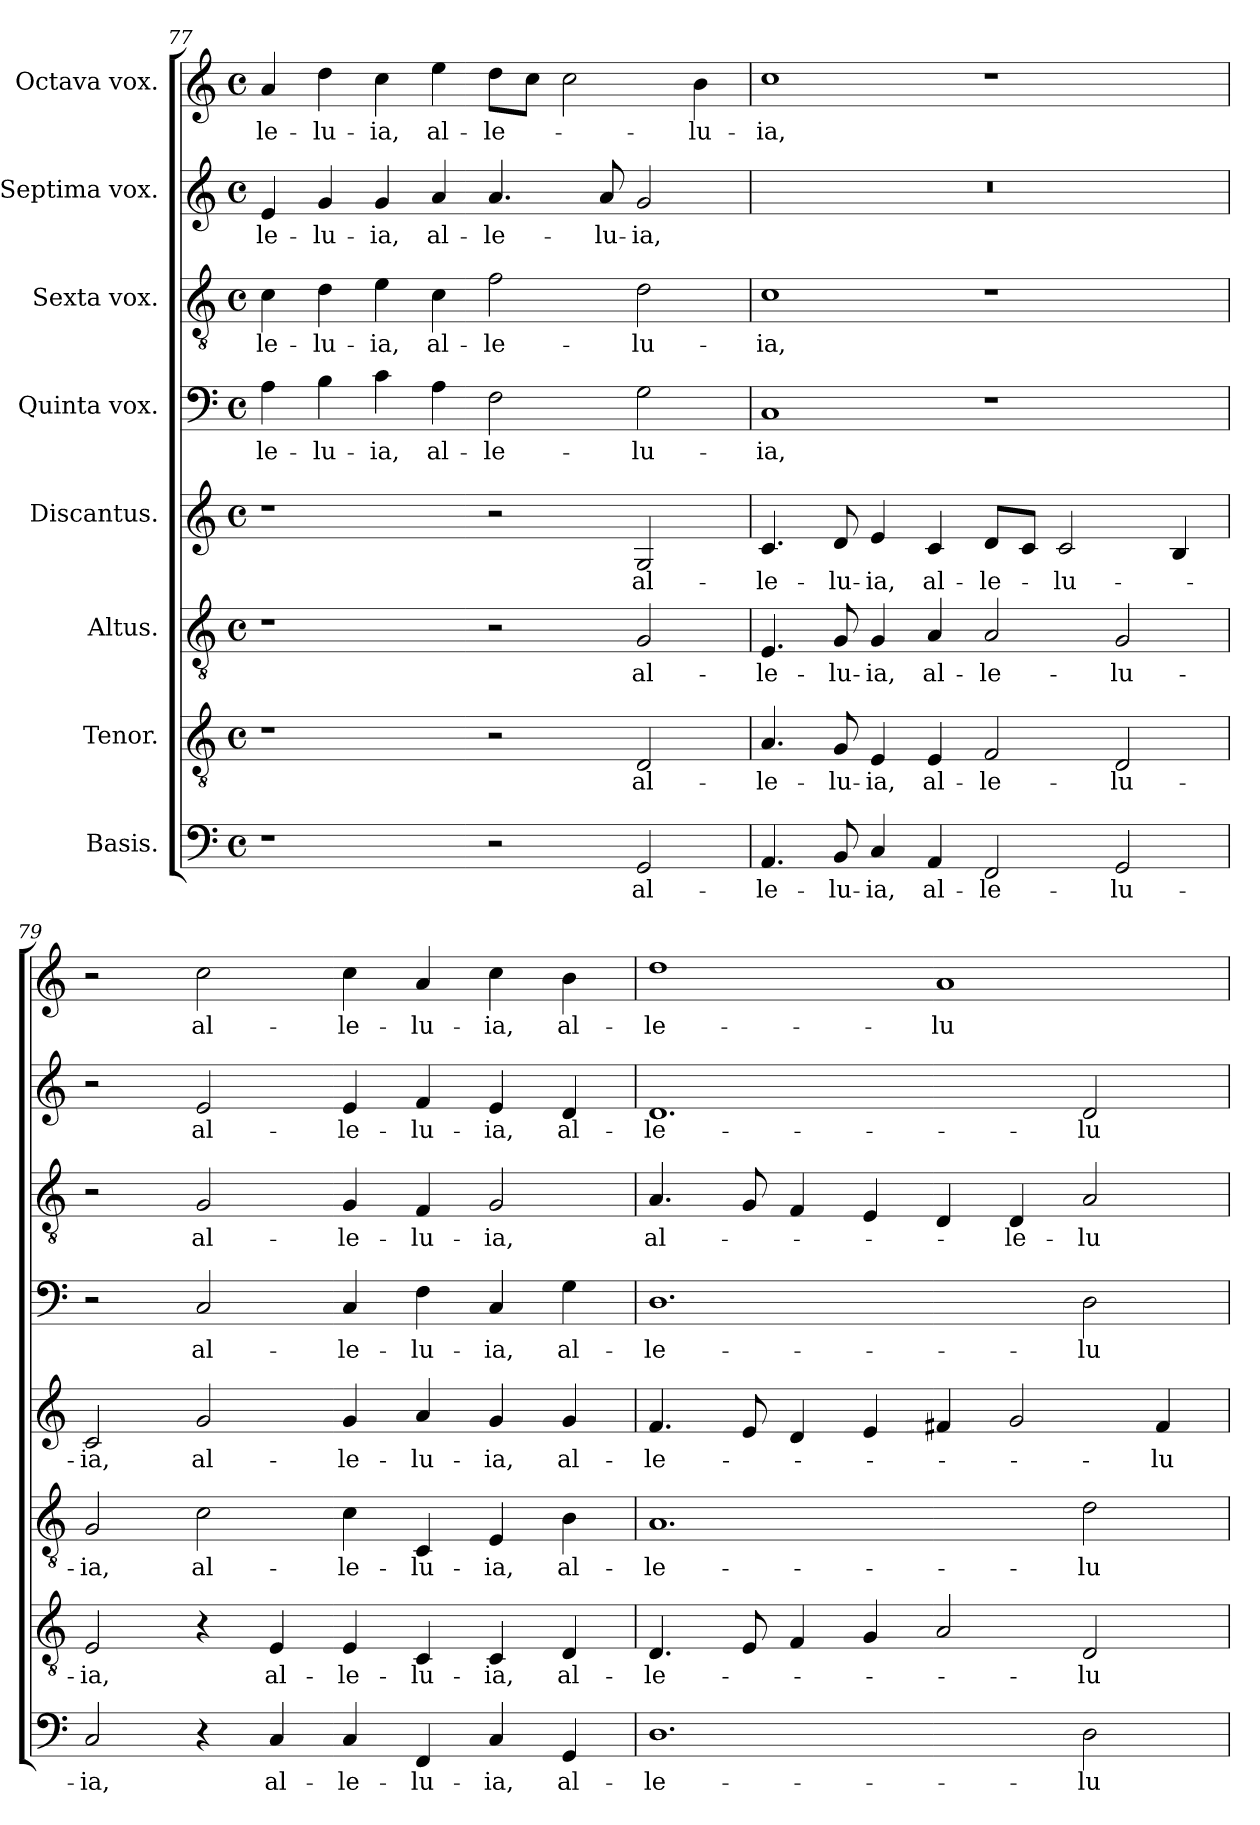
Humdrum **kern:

**kern	**text	**kern	**text	**kern	**text	**kern	**text	**kern	**text	**kern	**text	**kern	**text	**kern	**text
*part8	*part8	*part7	*part7	*part6	*part6	*part5	*part5	*part4	*part4	*part3	*part3	*part2	*part2	*part1	*part1
*staff8	*staff8	*staff7	*staff7	*staff6	*staff6	*staff5	*staff5	*staff4	*staff4	*staff3	*staff3	*staff2	*staff2	*staff1	*staff1
*I"Basis.	*	*I"Tenor.	*	*I"Altus.	*	*I"Discantus.	*	*I"Quinta vox.	*	*I"Sexta vox.	*	*I"Septima vox.	*	*I"Octava vox.	*
*clefF4	*	*clefGv2	*	*clefGv2	*	*clefG2	*	*clefF4	*	*clefGv2	*	*clefG2	*	*clefG2	*
*k[]	*	*k[]	*	*k[]	*	*k[]	*	*k[]	*	*k[]	*	*k[]	*	*k[]	*
*M4/2	*	*M4/2	*	*M4/2	*	*M4/2	*	*M4/2	*	*M4/2	*	*M4/2	*	*M4/2	*
*met(c)	*	*met(c)	*	*met(c)	*	*met(c)	*	*met(c)	*	*met(c)	*	*met(c)	*	*met(c)	*
=77	=77	=77	=77	=77	=77	=77	=77	=77	=77	=77	=77	=77	=77	=77	=77
!	!	!	!	!	!	!	!	!	!LO:LY:b	!	!LO:LY:b	!	!LO:LY:b	!	!LO:LY:b
1r	.	1r	.	1r	.	1r	.	4A\	-le-	4c\	-le-	4e/	-le-	4a/	-le-
!	!	!	!	!	!	!	!	!	!LO:LY:b	!	!LO:LY:b	!	!LO:LY:b	!	!LO:LY:b
.	.	.	.	.	.	.	.	4B\	-lu-	4d\	-lu-	4g/	-lu-	4dd\	-lu-
!	!	!	!	!	!	!	!	!	!LO:LY:b	!	!LO:LY:b	!	!LO:LY:b	!	!LO:LY:b
.	.	.	.	.	.	.	.	4c\	-ia,	4e\	-ia,	4g/	-ia,	4cc\	-ia,
!	!	!	!	!	!	!	!	!	!LO:LY:b	!	!LO:LY:b	!	!LO:LY:b	!	!LO:LY:b
.	.	.	.	.	.	.	.	4A\	al-	4c\	al-	4a/	al-	4ee\	al-
!	!	!	!	!	!	!	!	!	!LO:LY:b	!	!LO:LY:b	!	!LO:LY:b	!	!LO:LY:b
2r	.	2r	.	2r	.	2r	.	2F\	-le-	2f\	-le-	4.a/	-le-	8dd\L	-le-
.	.	.	.	.	.	.	.	.	.	.	.	.	.	8cc\J	.
.	.	.	.	.	.	.	.	.	.	.	.	.	.	2cc\	.
!	!	!	!	!	!	!	!	!	!	!	!	!	!LO:LY:b	!	!
.	.	.	.	.	.	.	.	.	.	.	.	8a/	-lu-	.	.
!	!LO:LY:b	!	!LO:LY:b	!	!LO:LY:b	!	!LO:LY:b	!	!LO:LY:b	!	!LO:LY:b	!	!LO:LY:b	!	!
2GG/	al-	2D/	al-	2G/	al-	2G/	al-	2G\	-lu-	2d\	-lu-	2g/	-ia,	.	.
!	!	!	!	!	!	!	!	!	!	!	!	!	!	!	!LO:LY:b
.	.	.	.	.	.	.	.	.	.	.	.	.	.	4b\	-lu-
=78	=78	=78	=78	=78	=78	=78	=78	=78	=78	=78	=78	=78	=78	=78	=78
!	!LO:LY:b	!	!LO:LY:b	!	!LO:LY:b	!	!LO:LY:b	!	!LO:LY:b	!	!LO:LY:b	!	!	!	!LO:LY:b
4.AA/	-le-	4.A/	-le-	4.E/	-le-	4.c/	-le-	1C	-ia,	1c	-ia,	0r	.	1cc	-ia,
!	!LO:LY:b	!	!LO:LY:b	!	!LO:LY:b	!	!LO:LY:b	!	!	!	!	!	!	!	!
8BB/	-lu-	8G/	-lu-	8G/	-lu-	8d/	-lu-	.	.	.	.	.	.	.	.
!	!LO:LY:b	!	!LO:LY:b	!	!LO:LY:b	!	!LO:LY:b	!	!	!	!	!	!	!	!
4C/	-ia,	4E/	-ia,	4G/	-ia,	4e/	-ia,	.	.	.	.	.	.	.	.
!	!LO:LY:b	!	!LO:LY:b	!	!LO:LY:b	!	!LO:LY:b	!	!	!	!	!	!	!	!
4AA/	al-	4E/	al-	4A/	al-	4c/	al-	.	.	.	.	.	.	.	.
!	!LO:LY:b	!	!LO:LY:b	!	!LO:LY:b	!	!LO:LY:b	!	!	!	!	!	!	!	!
2FF/	-le-	2F/	-le-	2A/	-le-	8d/L	-le-	1r	.	1r	.	.	.	1r	.
.	.	.	.	.	.	8c/J	.	.	.	.	.	.	.	.	.
!	!	!	!	!	!	!	!LO:LY:b	!	!	!	!	!	!	!	!
.	.	.	.	.	.	2c/	-lu-	.	.	.	.	.	.	.	.
!	!LO:LY:b	!	!LO:LY:b	!	!LO:LY:b	!	!	!	!	!	!	!	!	!	!
2GG/	-lu-	2D/	-lu-	2G/	-lu-	.	.	.	.	.	.	.	.	.	.
.	.	.	.	.	.	4B/	.	.	.	.	.	.	.	.	.
=79	=79	=79	=79	=79	=79	=79	=79	=79	=79	=79	=79	=79	=79	=79	=79
!	!LO:LY:b	!	!LO:LY:b	!	!LO:LY:b	!	!LO:LY:b	!	!	!	!	!	!	!	!
2C/	-ia,	2E/	-ia,	2G/	-ia,	2c/	-ia,	2r	.	2r	.	2r	.	2r	.
!	!	!	!	!	!LO:LY:b	!	!LO:LY:b	!	!LO:LY:b	!	!LO:LY:b	!	!LO:LY:b	!	!LO:LY:b
4r	.	4r	.	2c\	al-	2g/	al-	2C/	al-	2G/	al-	2e/	al-	2cc\	al-
!	!LO:LY:b	!	!LO:LY:b	!	!	!	!	!	!	!	!	!	!	!	!
4C/	al-	4E/	al-	.	.	.	.	.	.	.	.	.	.	.	.
!	!LO:LY:b	!	!LO:LY:b	!	!LO:LY:b	!	!LO:LY:b	!	!LO:LY:b	!	!LO:LY:b	!	!LO:LY:b	!	!LO:LY:b
4C/	-le-	4E/	-le-	4c\	-le-	4g/	-le-	4C/	-le-	4G/	-le-	4e/	-le-	4cc\	-le-
!	!LO:LY:b	!	!LO:LY:b	!	!LO:LY:b	!	!LO:LY:b	!	!LO:LY:b	!	!LO:LY:b	!	!LO:LY:b	!	!LO:LY:b
4FF/	-lu-	4C/	-lu-	4C/	-lu-	4a/	-lu-	4F\	-lu-	4F/	-lu-	4f/	-lu-	4a/	-lu-
!	!LO:LY:b	!	!LO:LY:b	!	!LO:LY:b	!	!LO:LY:b	!	!LO:LY:b	!	!LO:LY:b	!	!LO:LY:b	!	!LO:LY:b
4C/	-ia,	4C/	-ia,	4E/	-ia,	4g/	-ia,	4C/	-ia,	2G/	-ia,	4e/	-ia,	4cc\	-ia,
!	!LO:LY:b	!	!LO:LY:b	!	!LO:LY:b	!	!LO:LY:b	!	!LO:LY:b	!	!	!	!LO:LY:b	!	!LO:LY:b
4GG/	al-	4D/	al-	4B\	al-	4g/	al-	4G\	al-	.	.	4d/	al-	4b\	al-
=80	=80	=80	=80	=80	=80	=80	=80	=80	=80	=80	=80	=80	=80	=80	=80
!	!LO:LY:b	!	!LO:LY:b	!	!LO:LY:b	!	!LO:LY:b	!	!LO:LY:b	!	!LO:LY:b	!	!LO:LY:b	!	!LO:LY:b
1.D	-le-	4.D/	-le-	1.A	-le-	4.f/	-le-	1.D	-le-	4.A/	al-	1.d	-le-	1dd	-le-
.	.	8E/	.	.	.	8e/	.	.	.	8G/	.	.	.	.	.
.	.	4F/	.	.	.	4d/	.	.	.	4F/	.	.	.	.	.
.	.	4G/	.	.	.	4e/	.	.	.	4E/	.	.	.	.	.
!	!	!	!	!	!	!	!	!	!	!	!	!	!	!	!LO:LY:b
.	.	2A/	.	.	.	4f#X/	.	.	.	4D/	.	.	.	1a	-lu-
!	!	!	!	!	!	!	!	!	!	!	!LO:LY:b	!	!	!	!
.	.	.	.	.	.	2g/	.	.	.	4D/	-le-	.	.	.	.
!	!LO:LY:b	!	!LO:LY:b	!	!LO:LY:b	!	!	!	!LO:LY:b	!	!LO:LY:b	!	!LO:LY:b	!	!
2D\	-lu-	2D/	-lu-	2d\	-lu-	.	.	2D\	-lu-	2A/	-lu-	2d/	-lu-	.	.
!	!	!	!	!	!	!	!LO:LY:b	!	!	!	!	!	!	!	!
.	.	.	.	.	.	4f#/	-lu-	.	.	.	.	.	.	.	.
=	=	=	=	=	=	=	=	=	=	=	=	=	=	=	=
*-	*-	*-	*-	*-	*-	*-	*-	*-	*-	*-	*-	*-	*-	*-	*-
